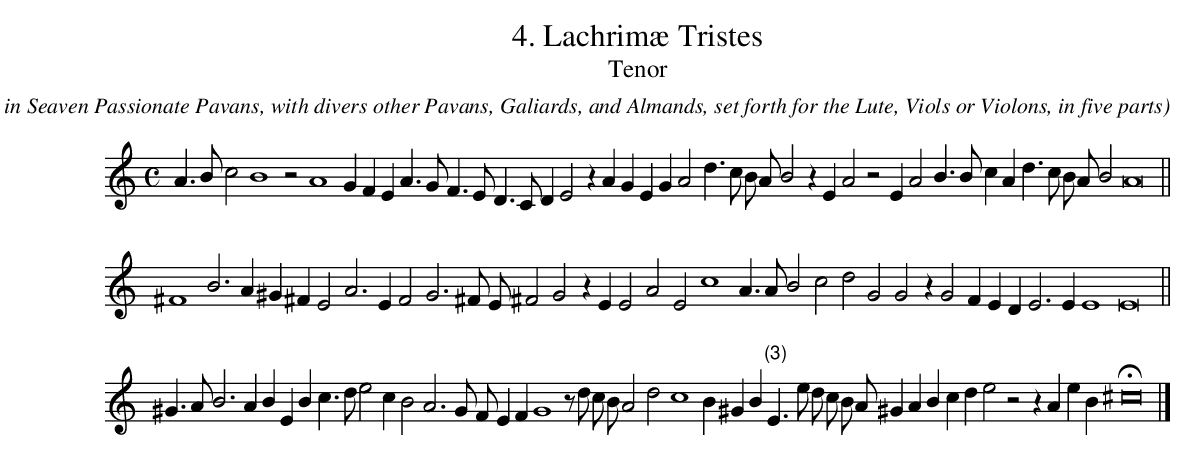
X:1
T:4. Lachrim\ae Tristes
T:Tenor
C: John Dowland
O: From Lachrimae, or Seaven Teares figured in Seaven Passionate Pavans, with divers other Pavans, Galiards, and Almands, set forth for the Lute, Viols or Violons, in five parts
L:1/4
M:C
K:Amin -8va
A > B c2 B4 z2 A4 G F E A > G F > E D > C D E2 z A G E G A2 d > c B/ A/ B2 z E A2 z2 E A2 B > B c A d > c B/ A/ B2 A8 ||
^F4 B3 A ^G ^F E2 A3 E F2 G3 ^F/ E/ ^F2 G2 z E E2 A2 E2 c4 A > A B2 c2 d2 G2 G2 z G2 F E D E3 E E4 E8 ||
^G > A B3 A B E B c > d e2 c B2 A3 G/ F/ E F G4 z/ d/ c/ B/ A2 d2 c4 B ^G B "(3)"E > e d/ c/ B/ A/ ^G A B c d e2 z2 z A e B H^c8 |]
